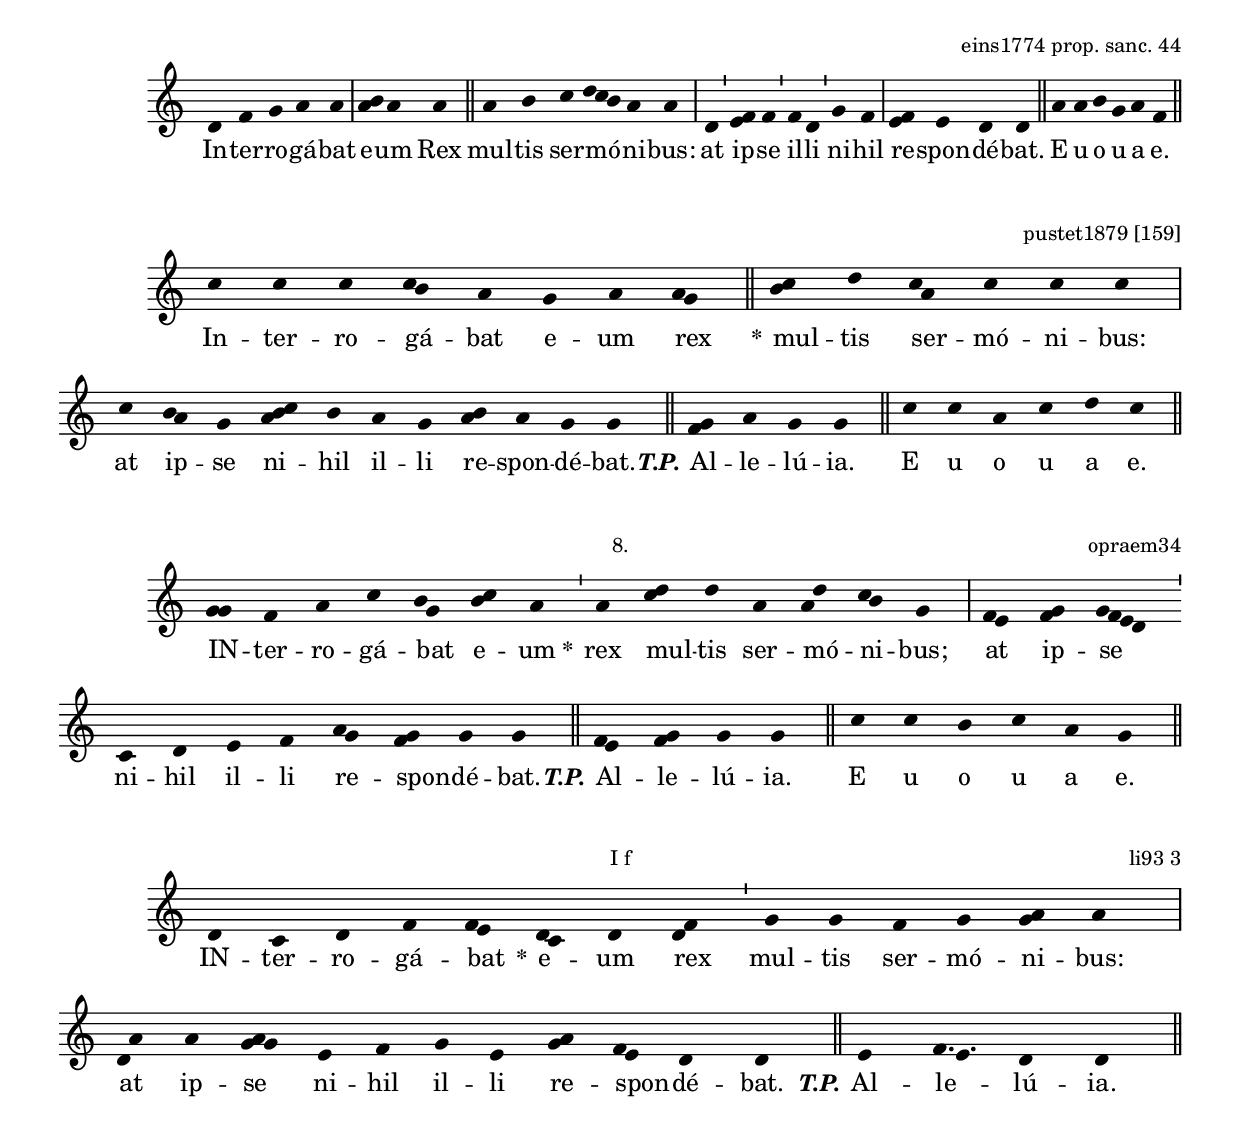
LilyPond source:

\version "2.19.32"

\include "../lib/synopsis.ily"

\score {
  \transpose c c' {
    \plainchant
    d4 f g a a \bar "|"
    \melisma { a b } a a \bar "||"
    a b c' \melisma { d' c' b } a a \bar "|"
    d \bar "'" \melisma { e f } f \bar "'" f d \bar "'" g f \bar "|"
    \melisma { e f } e d d \bar "||"
    a a b g a f \bar "||"
  }
  \addlyrics {
    In -- ter -- ro -- gá -- bat e -- um Rex
    mul -- tis ser -- mó -- ni -- bus:
    at ip -- se il -- li ni -- hil re -- spon -- dé -- bat.
    E u o u a e.
  }
  \header {
    fontes = "eins1774 prop. sanc. 44"
  }
}

\score {
  \transpose c c' {
    \plainchant
    c'4 c' c' \melisma { c' b } a g a \melisma { a g } \bar "||"
    \melisma { b c' } d' \melisma { c' a } c' c' c' \bar "|"
    c' \melisma { b a } g \melisma { a b c' } b a g \melisma { a b } a g g \bar "||"
    \melisma { f g } a g g \bar "||"
    c' c' a c' d' c' \bar "||"
  }
  \addlyrics {
    In -- ter -- ro -- gá -- bat e -- um rex \set stanza = \markup{"*"}
    mul -- tis ser -- mó -- ni -- bus:
    at ip -- se ni -- hil il -- li re -- spon -- dé -- bat.
    \set stanza = \markup{\italic{T.P.}} Al -- le -- lú -- ia.
    E u o u a e.
  }
  \header {
    fontes = "pustet1879 [159]"
  }
}

\score {
  \transpose c c' {
    \plainchant
    \melisma { g4 g } f a c' \melisma { b g } \bar "" \melisma { b c' } a \bar "'"
    a \bar "" \melisma { c' d' } d' \bar "" a \melisma { a d' } \melisma { c' b } g \bar "|"
    \melisma { f e } \bar "" \melisma { f g } \melisma { g f e d } \bar "'"
    c d \bar "" e f \bar "" \melisma { a g } \melisma { f g } g g \bar "||"
    \melisma { f e } \melisma { f g } g g \bar "||"
    c' \bar "" c' \bar "" b \bar "" c' \bar "" a \bar "" g \bar "||"
  }
  \addlyrics {
    IN -- ter -- ro -- gá -- bat e -- um \set stanza = \markup{"*"}
    rex mul -- tis ser -- mó -- ni -- bus;
    at ip -- se ni -- hil il -- li re -- spon -- dé -- bat.
    \set stanza = \markup{\italic{T.P.}} Al -- le -- lú -- ia.
    E u o u a e.
  }
  \header {
    annotation = "8."
    mode = "8"
    office-part = "antiphona"
    fontes = "opraem34"
  }
}

\score {
  \transpose c c' {
    \plainchant
    d4 c d f \melisma { f e }
    \melisma { d c } d \melisma { d f } \bar "'"
    g g f g \melisma { g a } a4. \bar "|"
    \melisma { d4 a } a \melisma { g a g } e f g e \melisma { g a } \melisma { f e } d4. d4. \bar "||"
    e \melisma { f e } d4. d4. \bar "||"
  }
  \addlyrics {
    IN -- ter -- ro -- gá -- bat \set stanza = \markup{"*"}
    e -- um rex
    mul -- tis ser -- mó -- ni -- bus:
    at ip -- se ni -- hil il -- li re -- spon -- dé -- bat.
    \set stanza = \markup{\italic{T.P.}} Al -- le -- lú -- ia.
    E u o u a e.
  }
  \header {
    fontes = "li93 3"
    annotation = "I f"
  }
}

%{
\score {
  \transpose c c' {
    \plainchant

  }
  \addlyrics {

  }
  \header {
    fontes = ""
  }
}
%}